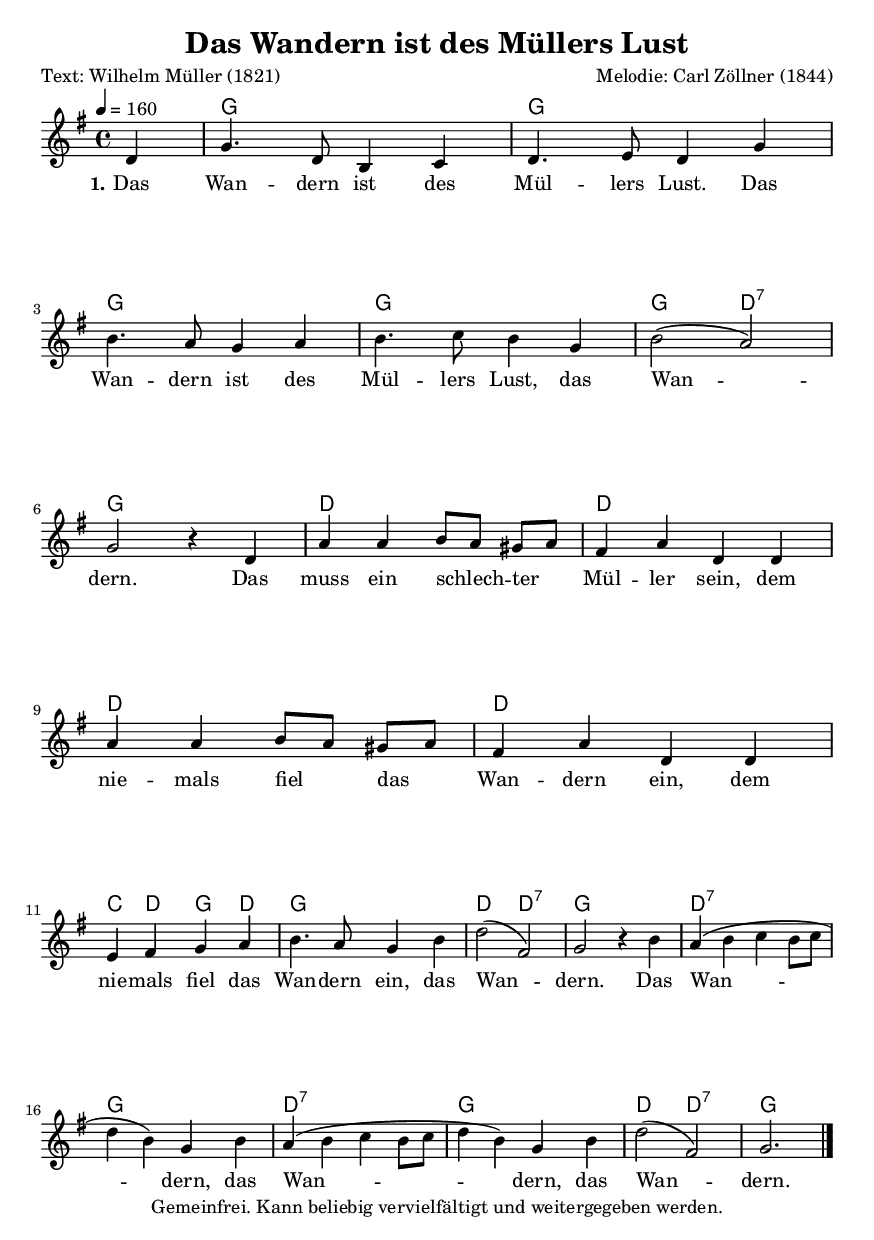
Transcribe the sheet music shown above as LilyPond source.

% Dieses Notenblatt wurde erstellt von Carsten Urbach [http://www.carsten-urbach.eu]
%
% Kontakt: curbach@gmx.de
%
% geringfügige Änderungen von Hauke Rehr

\include "deutsch.ly"
\include "default.ly"

\version "2.12.2"
\header {
  title = "Das Wandern ist des Müllers Lust"
  poet = "Text: Wilhelm Müller (1821)"
  composer = "Melodie: Carl Zöllner (1844)"
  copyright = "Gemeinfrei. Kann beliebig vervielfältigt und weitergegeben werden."
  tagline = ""
id="bbc26520f889dbc066be6976a7475a534697f340"
}

#(set-global-staff-size 16)

akkorde = \chordmode {
   s4 g1 g1 g1 g1 g2 d2:7 g1 d1 d1 d1 d1 c4 d4 g4 d4 g1 d2 d2:7 g1
   d1:7 g1 d1:7 g1 d2 d2:7 g2.
}

melodie = \relative c' {
  \partial 4
  d4 |
  g4. d8 h4 c |
  d4. e8 d4 g4 |
  h4. a8 g4 a |
  h4. c8 h4 g |
  h2( a2) \break |
  g2 r4 d4 |
  a'4 a h8[ a] gis[ a] |
  fis4 a d, d |
  a'4 a h8[ a] gis[ a] |
  fis4 a d, d \break |
  e4 fis g a |
  h4. a8 g4 h |
  d2( fis,) |
  g2 r4 h4 |
  a4( h c h8[ c] \break |
  d4 h) g h4  |
  a4( h c h8[ c] |
  d4 h) g h |
  d2( fis,2) |
  g2. \bar "|."
}
text = \lyricmode {
  \set stanza = "1."
  Das Wan -- dern ist des Mül -- lers Lust.
  Das Wan -- dern ist des Mül -- lers Lust,
  das Wan -- dern. Das muss ein schlech -- ter Mül -- ler sein,
  dem nie -- mals fiel das Wan -- dern ein,
  dem nie -- mals fiel das Wan -- dern ein,
  das Wan -- dern.
  Das Wan -- dern, das Wan -- dern,
  das Wan -- dern.
}
\score {
  <<
    \new ChordNames { \akkorde }
    \new Voice = "Lied" {
      \clef "treble"
      \time 4/4
      \key g \major
      \tempo 4 = 160
      \autoBeamOff
      \melodie
    }
    \new Lyrics \lyricsto "Lied" { \text }
  >>
 \layout {}
 \midi {}
}
\markup {
  \fill-line {
    \column {  
      \line { \bold "2."
        \column {
	  "|: Vom Wasser haben wir’s gelernt, :|"
	  "vom Wasser:"
	  "Das hat nicht Rast bei Tag und Nacht,"
	  "|: ist stets auf Wanderschaft bedacht, :|"
	  "das Wasser."
        }
      }
      \hspace #0.1
      \line { \bold "4."
        \column {
          "|: Die Steine selbst, so schwer sie sind, :|"
          "die Steine,"
          "sie tanzen mit den munter’n Reih’n"
          "|: und wollen gar noch schneller sein, :|"
          "die Steine."
        }
      }
      \hspace #0.1
      \line { \bold "3."
        \column {
	  "|: Das seh’n wir auch den Rädern ab, :|"
	  "den Rädern:"
	  "Die gar nicht gerne stille steh’n,"
	  "|: die sich mein Tag nicht müde dreh’n, :|"
	  "die Räder."
        }
      }
      \hspace #0.1
      \line { \bold "5."
        \column {
	  "|:O Wandern, Wandern meine Lust,:|"
	  "o Wandern!"
	  "Herr Meister und Frau Meisterin,"
	  "|:lasst mich in Frieden weiter zieh’n :|"
	  "und wandern."
        }
      }
    }
  }
}

% some settings % vim: sw=2 et
